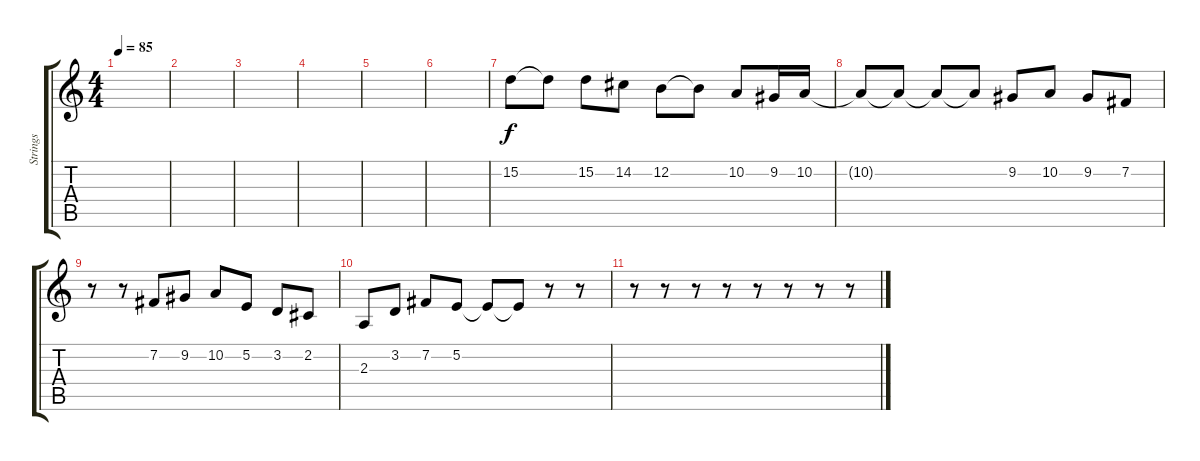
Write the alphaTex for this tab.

\track ("Strings" "Strings") {instrument stringensemble1}
\staff {score tabs}
\tuning (E4 B3 G3 D3 A2 E2) {hide}
\ts (4 4)
\tempo 85
\clef g2
\ks c
|
|
|
|
|
|
15.2.8 15.2{t}.8 15.2.8 14.2.8 12.2.8 12.2{t}.8 10.2.8 9.2.16 10.2.16 |
10.2{t}.8 10.2{t}.8 10.2{t}.8 10.2{t}.8 9.2.8 10.2.8 9.2.8 7.2.8 |
r.8 r.8 7.2.8 9.2.8 10.2.8 5.2.8 3.2.8 2.2.8 |
2.3.8 3.2.8 7.2.8 5.2.8 5.2{t}.8 5.2{t}.8 r.8 r.8 |
r.8 r.8 r.8 r.8 r.8 r.8 r.8 r.8
